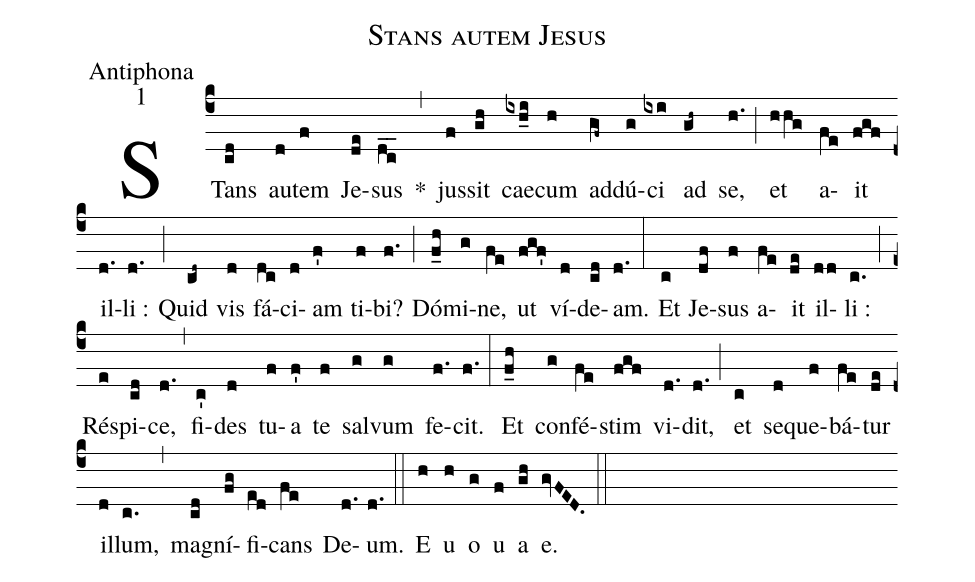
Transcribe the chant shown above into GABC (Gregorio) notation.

name:Stans autem Jesus;
office-part:Antiphona;
mode:1;
%%
(c4) STans(cd) au(d)tem(f) Je(de)sus(dc__) *(,) jus(f)sit(gh) cae(ixh_i)cum(h) ad(gf~)dú(g)ci(ixi) ad(gh~) se,(h.) (;) et(hhg) a(fe)it(fgf) il(d.)li :(d.) (;) Quid(cd~) vis(d) fá(dc)ci(d)am(f') ti(f)bi?(f.) (;) Dó(f_h)mi(g)ne,(fe) ut(fgf') ví(d)de(cd)am.(d.) (:) Et(c) Je(df)sus(f) a(fe)it(de) il(dd)li :(c.) (;) Ré(e)spi(cd)ce,(d.) (,) fi(c')des(d) tu(f)a(f') te(f) sal(g)vum(g) fe(f.)cit.(f.) (:) Et(f_h) con(g)fé(fe)stim(fgf) vi(d.)dit,(d.) (;) et(c) se(d)que(f)bá(fe)tur(de) il(d)lum,(c.) (,) ma(cd)gní(fg)fi(ed)cans(fe) De(d.)um.(d.) (::) <eu>E(h) u(h) o(g) u(f) a(gh) e.</eu>(gvFED.) (::)
